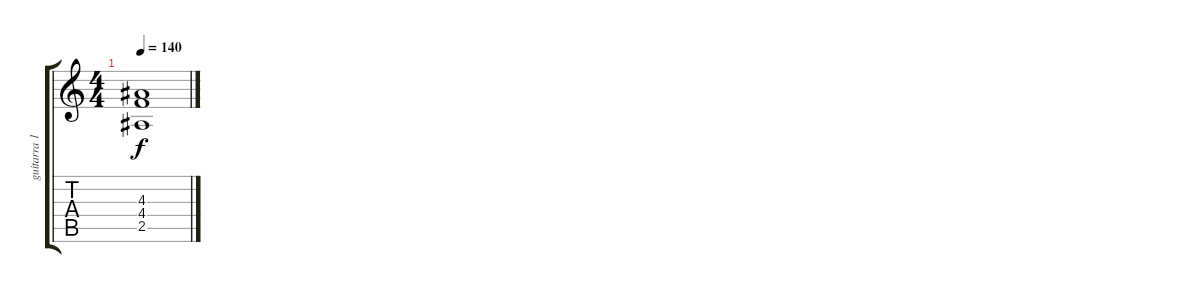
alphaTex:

\track ("guitarra 1" "guitarra 1") {instrument distortionguitar}
\staff {score tabs}
\tuning (Eb4 Bb3 Gb3 Db3 Ab2 Eb2) {hide}
\ts (4 4)
\tempo 140
\clef g2
\ks c
(4.3 4.4 2.5).1{dy f}
